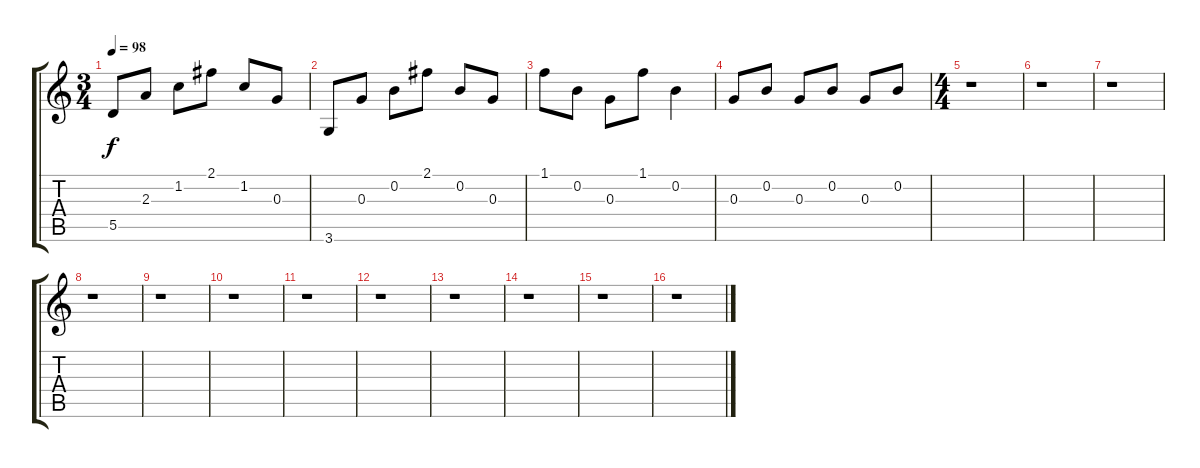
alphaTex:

\track "" {instrument electricguitarclean}
\staff {score tabs}
\tuning (E4 B3 G3 D3 A2 E2) {hide}
\ts (3 4)
\tempo 98
\clef g2
\ks c
5.5.8{dy f} 2.3.8 1.2.8 2.1.8 1.2.8 0.3.8 |
3.6.8 0.3.8 0.2.8 2.1.8 0.2.8 0.3.8 |
1.1.8 0.2.8 0.3.8 1.1.8 0.2.4 |
0.3.8 0.2.8 0.3.8 0.2.8 0.3.8 0.2.8 |
\ts (4 4)
r.1 |
r.1 |
r.1 |
r.1 |
r.1 |
r.1 |
r.1 |
r.1 |
r.1 |
r.1 |
r.1 |
r.1
